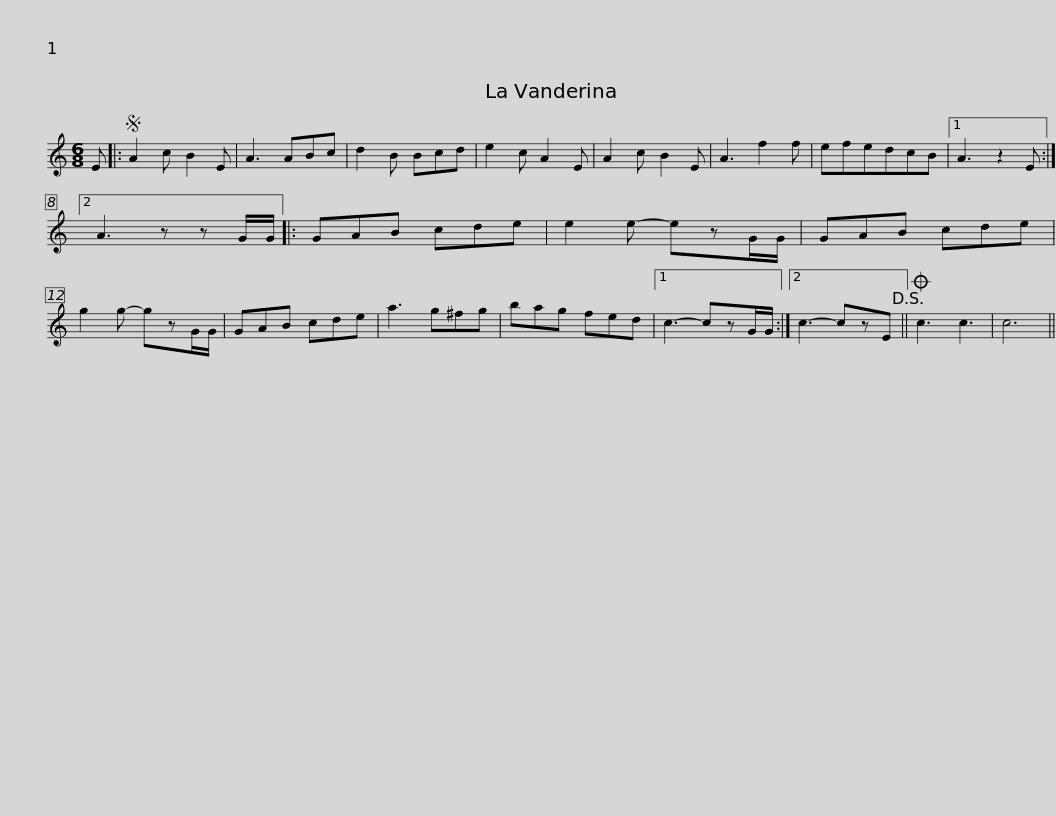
X:1
L:1/8
M:6/8
I:linebreak $
K:C
V:1 treble
V:1
 E |:S A2 c B2 E | A3 ABc | d2 B Bcd | e2 c A2 E | %5
 A2 c B2 E | A3 f2 f | efedcB |1 A3 z2 E :|2$ A3 z z G/G/ |: %10
 GAB cde | e2 e- ezG/G/ | GAB cde | g2 g- gzG/G/ | GAB cde | %15
 a3 g^fg |$ bag fed |1 c3- czG/G/ :|2 c3- czE!D.S.! ||O c3 c3 | %20
 c6 || %21
